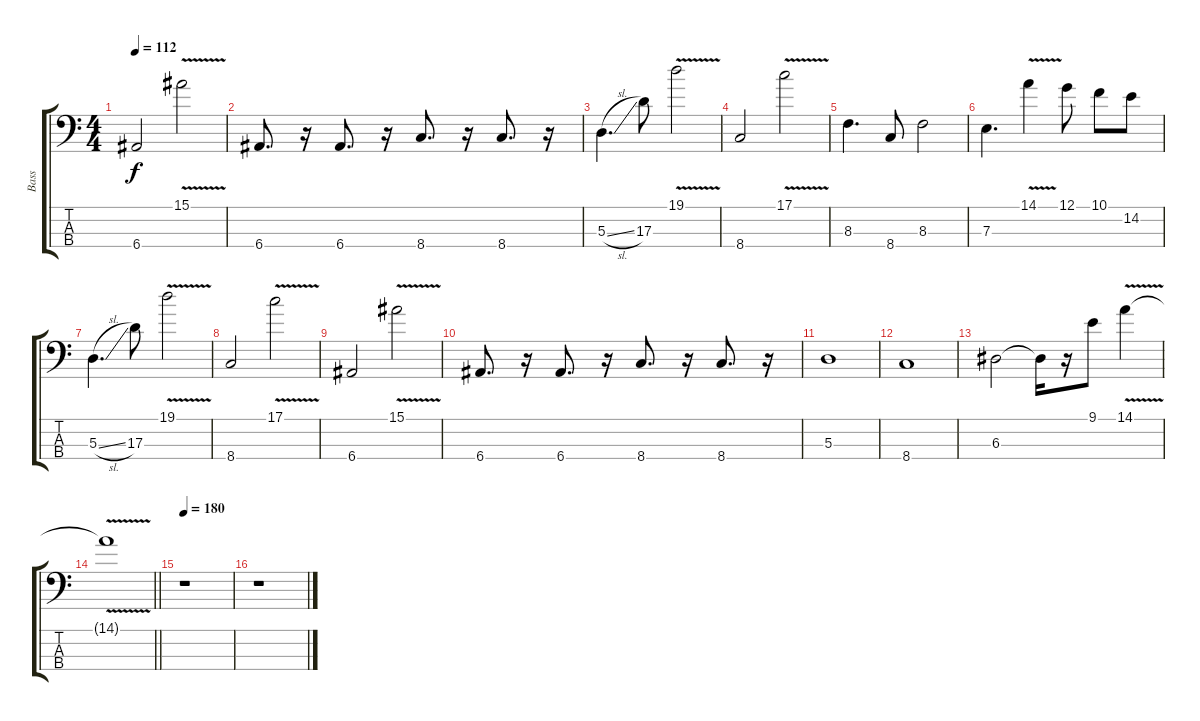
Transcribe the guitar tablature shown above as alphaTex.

\track ("Bass" "Bass") {instrument electricbassfinger}
\staff {score tabs}
\tuning (G2 D2 A1 E1) {hide}
\ts (4 4)
\tempo 112
\clef f4
\ks c
6.4.2{dy f} 15.1{v}.2 |
6.4.8{d} r.16 6.4.8{d} r.16 8.4.8{d} r.16 8.4.8{d} r.16 |
5.3{sl}.4{d} 17.3.8 19.1{v}.2 |
8.4.2 17.1{v}.2 |
8.3.4{d} 8.4.8 8.3.2 |
7.3.4{d} 14.1{v}.4 12.1.8 10.1.8 14.2.8 |
5.3{sl}.4{d} 17.3.8 19.1{v}.2 |
8.4.2 17.1{v}.2 |
6.4.2 15.1{v}.2 |
6.4.8{d} r.16 6.4.8{d} r.16 8.4.8{d} r.16 8.4.8{d} r.16 |
5.3.1 |
8.4.1 |
6.3.2 6.3{t}.16 r.16 9.1.8 14.1{v}.4 |
\barLineRight lightlight
14.1{t}.1 |
\section ("" "")
\tempo 180
r.1 |
r.1
